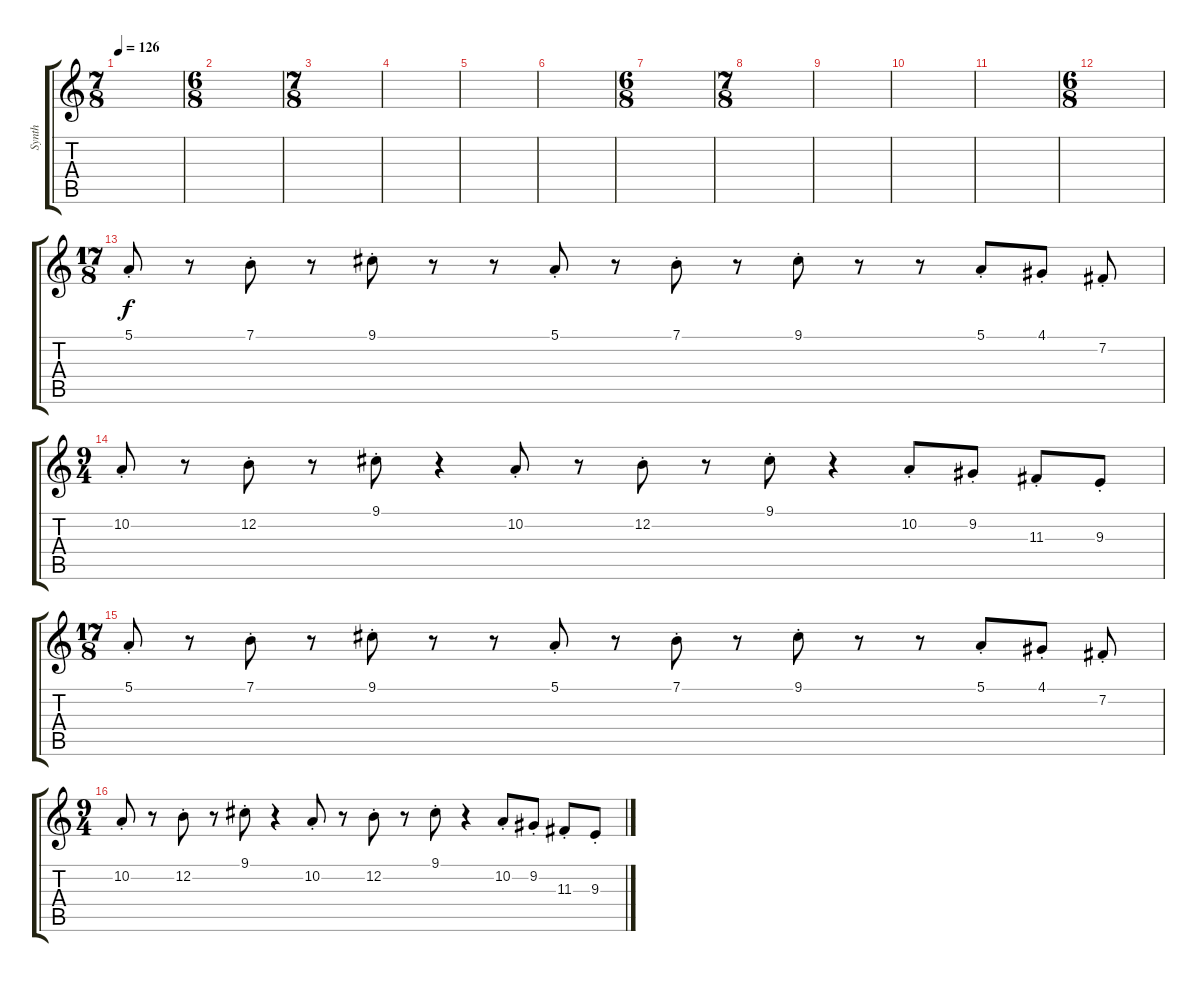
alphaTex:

\track ("Synth" "Synth") {instrument pad3polysynth}
\staff {score tabs}
\tuning (E4 B3 G3 D3 A2 E2) {hide}
\ts (7 8)
\tempo 126
\clef g2
\ks c
|
\ts (6 8)
|
\ts (7 8)
|
|
|
|
\ts (6 8)
|
\ts (7 8)
|
|
|
|
\ts (6 8)
|
\ts (17 8)
5.1{st}.8{dy f volume 12} r.8 7.1{st}.8 r.8 9.1{st}.8 r.8 r.8 5.1{st}.8 r.8 7.1{st}.8 r.8 9.1{st}.8 r.8 r.8 5.1{st}.8 4.1{st}.8 7.2{st}.8 |
\ts (9 4)
10.2{st}.8 r.8 12.2{st}.8 r.8 9.1{st}.8 r.4 10.2{st}.8 r.8 12.2{st}.8 r.8 9.1{st}.8 r.4 10.2{st}.8 9.2{st}.8 11.3{st}.8 9.3{st}.8 |
\ts (17 8)
5.1{st}.8{volume 12} r.8 7.1{st}.8 r.8 9.1{st}.8 r.8 r.8 5.1{st}.8 r.8 7.1{st}.8 r.8 9.1{st}.8 r.8 r.8 5.1{st}.8 4.1{st}.8 7.2{st}.8 |
\ts (9 4)
10.2{st}.8 r.8 12.2{st}.8 r.8 9.1{st}.8 r.4 10.2{st}.8 r.8 12.2{st}.8 r.8 9.1{st}.8 r.4 10.2{st}.8 9.2{st}.8 11.3{st}.8 9.3{st}.8
